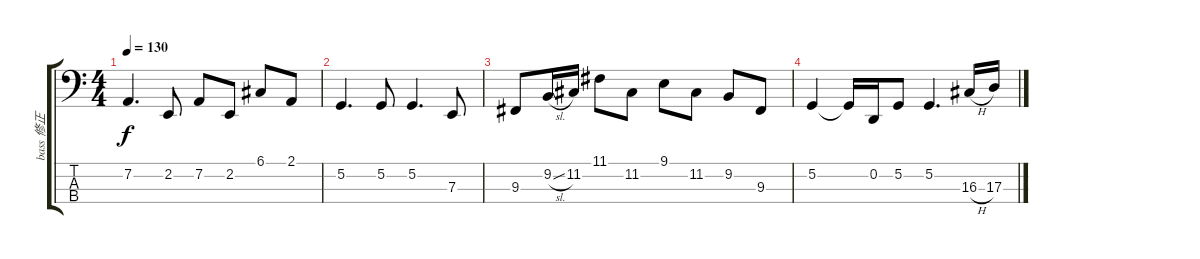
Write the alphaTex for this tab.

\track ("bass 修正" "bass 修正") {instrument electricbassfinger}
\staff {score tabs}
\tuning (G1 D1 A0 E0) {hide}
\ts (4 4)
\tempo 130
\clef f4
\ks c
7.2.4{d dy f} 2.2.8 7.2.8 2.2.8 6.1.8 2.1.8 |
5.2.4{d} 5.2.8 5.2.4{d} 7.3.8 |
9.3.8 9.2{sl}.16 11.2.16 11.1.8 11.2.8 9.1.8 11.2.8 9.2.8 9.3.8 |
5.2.4 5.2{t}.16 0.2.16 5.2.8 5.2.4{d} 16.3{h}.16 17.3.16
